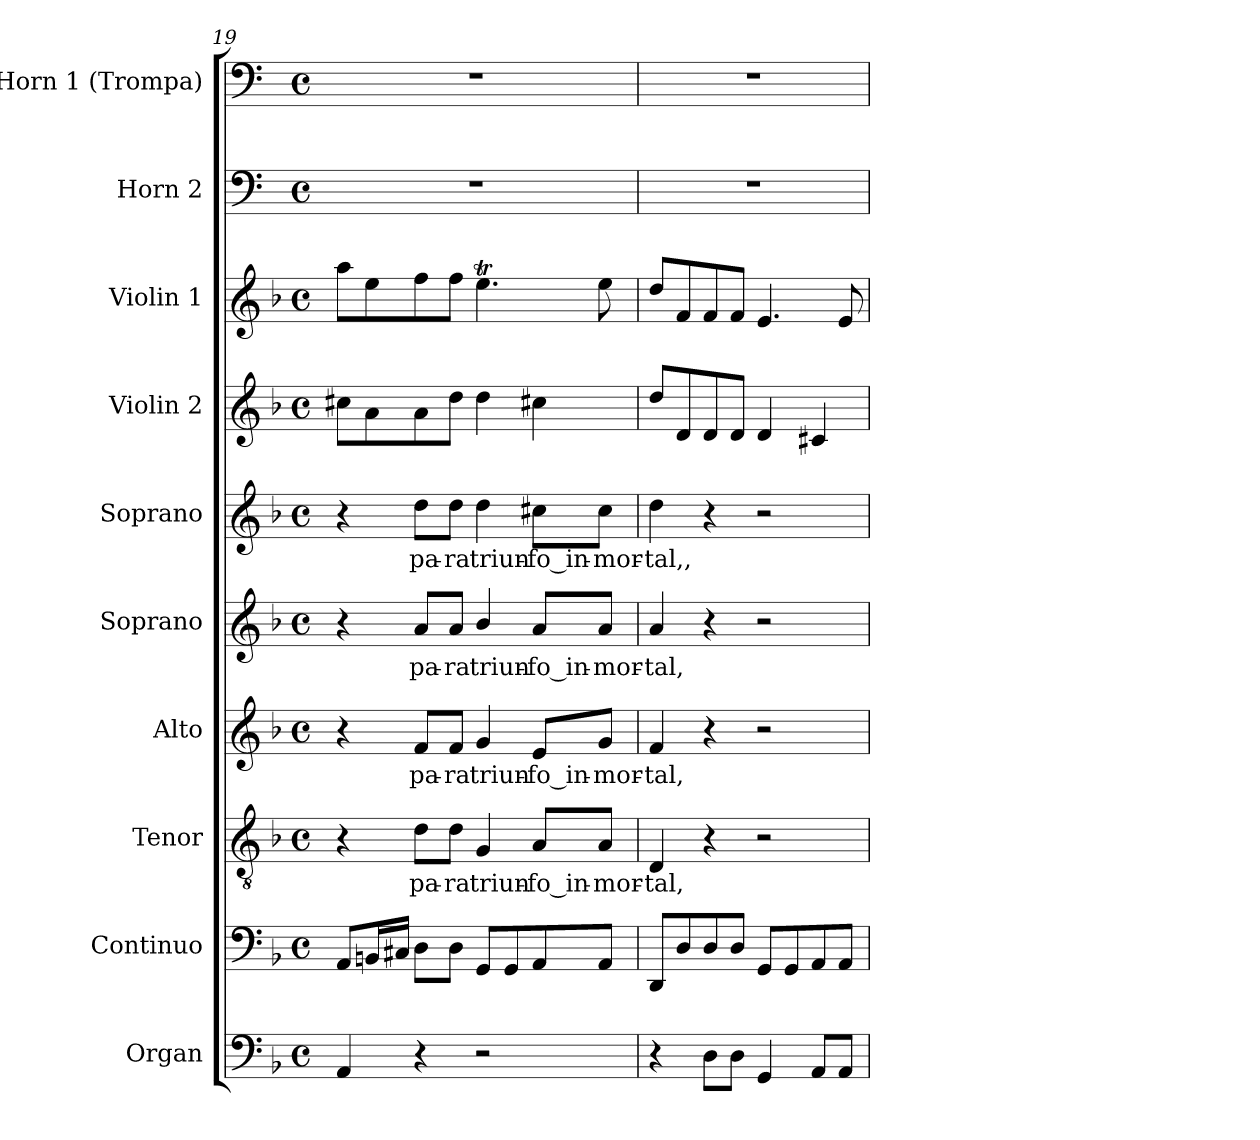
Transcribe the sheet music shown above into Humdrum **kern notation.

**kern	**kern	**kern	**text	**kern	**text	**kern	**text	**kern	**text	**kern	**kern	**kern	**kern
*part10	*part9	*part8	*part8	*part7	*part7	*part6	*part6	*part5	*part5	*part4	*part3	*part2	*part1
*staff10	*staff9	*staff8	*staff8	*staff7	*staff7	*staff6	*staff6	*staff5	*staff5	*staff4	*staff3	*staff2	*staff1
*I"Organ	*I"Continuo	*I"Tenor	*	*I"Alto	*	*I"Soprano	*	*I"Soprano	*	*I"Violin 2	*I"Violin 1	*I"Horn  2	*I"Horn  1 (Trompa)
*I'Org.	*I'Cont.	*I'T.	*	*I'A.	*	*I'S.	*	*I'S.	*	*I'Vln. 2	*I'Vln. 1	*I'Hn.	*I'Hn.
*clefF4	*clefF4	*clefGv2	*	*clefG2	*	*clefG2	*	*clefG2	*	*clefG2	*clefG2	*clefF4	*clefF4
*	*	*ITrd7c12	*	*	*	*	*	*	*	*	*	*ITrd4c7	*ITrd4c7
*k[b-]	*k[b-]	*k[b-]	*	*k[b-]	*	*k[b-]	*	*k[b-]	*	*k[b-]	*k[b-]	*k[b-]	*k[b-]
*F:	*F:	*F:	*	*F:	*	*F:	*	*F:	*	*F:	*F:	*F:	*F:
*M4/4	*M4/4	*M4/4	*	*M4/4	*	*M4/4	*	*M4/4	*	*M4/4	*M4/4	*M4/4	*M4/4
*met(c)	*met(c)	*met(c)	*	*met(c)	*	*met(c)	*	*met(c)	*	*met(c)	*met(c)	*met(c)	*met(c)
=19	=19	=19	=19	=19	=19	=19	=19	=19	=19	=19	=19	=19	=19
4AAi/	8AAi/L	4r	.	4r	.	4r	.	4r	.	8cc#Xi\L	8aai\L	1r	1r
.	16BBni/L	.	.	.	.	.	.	.	.	8ai\	8eei\	.	.
.	16C#Xi/JJ	.	.	.	.	.	.	.	.	.	.	.	.
!	!	!	!LO:LY:b:color=#000000	!	!	!	!	!	!	!	!	!	!
!	!	!	!	!	!LO:LY:b:color=#000000	!	!	!	!	!	!	!	!
!	!	!	!	!	!	!	!LO:LY:b:color=#000000	!	!	!	!	!	!
!	!	!	!	!	!	!	!	!	!LO:LY:b:color=#000000	!	!	!	!
4r	8Di\L	8Di\L	pa-	8fi/L	pa-	8ai/L	pa-	8ddi\L	pa-	8ai\	8ffi\	.	.
!	!	!	!LO:LY:b:color=#000000	!	!	!	!	!	!	!	!	!	!
!	!	!	!	!	!LO:LY:b:color=#000000	!	!	!	!	!	!	!	!
!	!	!	!	!	!	!	!LO:LY:b:color=#000000	!	!	!	!	!	!
!	!	!	!	!	!	!	!	!	!LO:LY:b:color=#000000	!	!	!	!
.	8Di\J	8Di\J	-ra	8fi/J	-ra	8ai/J	-ra	8ddi\J	-ra	8ddi\J	8ffi\J	.	.
!	!	!	!LO:LY:b:color=#000000	!	!	!	!	!	!	!	!	!	!
!	!	!	!	!	!LO:LY:b:color=#000000	!	!	!	!	!	!	!	!
!	!	!	!	!	!	!	!LO:LY:b:color=#000000	!	!	!	!	!	!
!	!	!	!	!	!	!	!	!	!LO:LY:b:color=#000000	!	!	!	!
2r	8GGi/L	4GGi/	triun-	4gi/	triun-	4b-i/	triun-	4ddi\	triun-	4ddi\	4.eeti\	.	.
.	8GGi/	.	.	.	.	.	.	.	.	.	.	.	.
!	!	!	!LO:LY:b:color=#000000	!	!	!	!	!	!	!	!	!	!
!	!	!	!	!	!LO:LY:b:color=#000000	!	!	!	!	!	!	!	!
!	!	!	!	!	!	!	!LO:LY:b:color=#000000	!	!	!	!	!	!
!	!	!	!	!	!	!	!	!	!LO:LY:b:color=#000000	!	!	!	!
.	8AAi/	8AAi/L	-fo_in-	8ei/L	-fo_in-	8ai/L	-fo_in-	8cc#Xi\L	-fo_in-	4cc#Xi\	.	.	.
!	!	!	!LO:LY:b:color=#000000	!	!	!	!	!	!	!	!	!	!
!	!	!	!	!	!LO:LY:b:color=#000000	!	!	!	!	!	!	!	!
!	!	!	!	!	!	!	!LO:LY:b:color=#000000	!	!	!	!	!	!
!	!	!	!	!	!	!	!	!	!LO:LY:b:color=#000000	!	!	!	!
.	8AAi/J	8AAi/J	-mor-	8gi/J	-mor-	8ai/J	-mor-	8cc#i\J	-mor-	.	8eei\	.	.
!!LO:LB:g=z
=20	=20	=20	=20	=20	=20	=20	=20	=20	=20	=20	=20	=20	=20
!	!	!	!LO:LY:b:color=#000000	!	!	!	!	!	!	!	!	!	!
!	!	!	!	!	!LO:LY:b:color=#000000	!	!	!	!	!	!	!	!
!	!	!	!	!	!	!	!LO:LY:b:color=#000000	!	!	!	!	!	!
!	!	!	!	!	!	!	!	!	!LO:LY:b:color=#000000	!	!	!	!
4r	8DDi/L	4DDi/	-tal,	4fi/	-tal,	4ai/	-tal,	4ddi\	-tal,,	8ddi/L	8ddi/L	1r	1r
.	8Di/	.	.	.	.	.	.	.	.	8di/	8fi/	.	.
8Di\L	8Di/	4r	.	4r	.	4r	.	4r	.	8di/	8fi/	.	.
8Di\J	8Di/J	.	.	.	.	.	.	.	.	8di/J	8fi/J	.	.
4GGi/	8GGi/L	2r	.	2r	.	2r	.	2r	.	4di/	4.ei/	.	.
.	8GGi/	.	.	.	.	.	.	.	.	.	.	.	.
8AAi/L	8AAi/	.	.	.	.	.	.	.	.	4c#Xi/	.	.	.
8AAi/J	8AAi/J	.	.	.	.	.	.	.	.	.	8ei/	.	.
=	=	=	=	=	=	=	=	=	=	=	=	=	=
*-	*-	*-	*-	*-	*-	*-	*-	*-	*-	*-	*-	*-	*-
